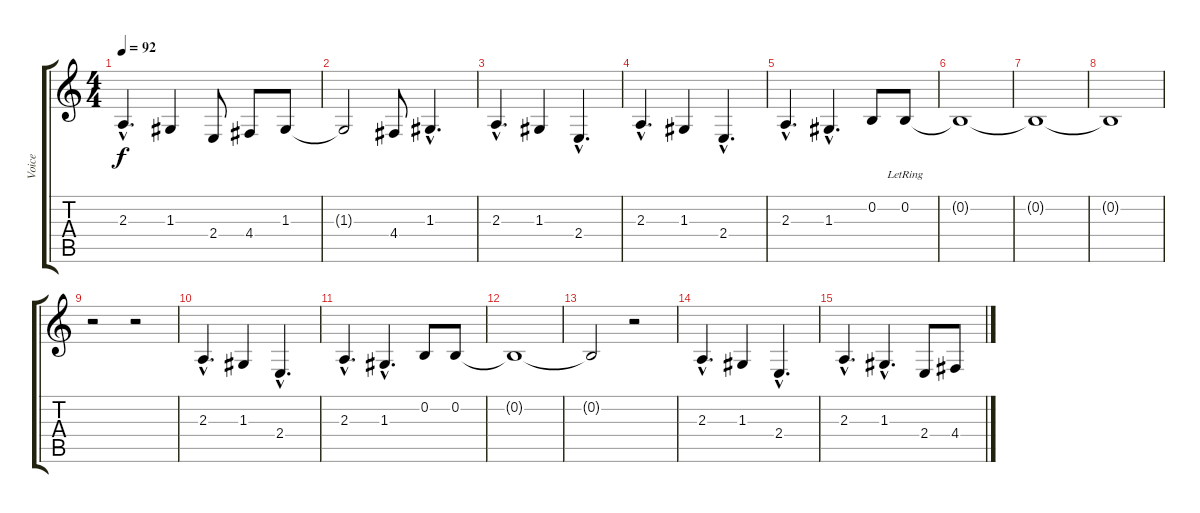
\track ("Voice" "Voice") {instrument altosax}
\staff {score tabs}
\tuning (E4 B3 G3 D3 A2 E2) {hide}
\ts (4 4)
\tempo 92
\clef g2
\ks c
2.3{hac}.4{d dy f} 1.3.4 2.4.8 4.4.8 1.3.8 |
1.3{t}.2 4.4.8 1.3{hac}.4{d} |
2.3{hac}.4{d} 1.3.4 2.4{hac}.4{d} |
2.3{hac}.4{d} 1.3.4 2.4{hac}.4{d} |
2.3{hac}.4{d} 1.3{hac}.4{d} 0.2.8 0.2{lr}.8 |
0.2{t}.1 |
0.2{t}.1 |
0.2{t}.1 |
r.2 r.2 |
2.3{hac}.4{d} 1.3.4 2.4{hac}.4{d} |
2.3{hac}.4{d} 1.3{hac}.4{d} 0.2.8 0.2.8 |
0.2{t}.1 |
0.2{t}.2 r.2 |
2.3{hac}.4{d} 1.3.4 2.4{hac}.4{d} |
2.3{hac}.4{d} 1.3{hac}.4{d} 2.4.8 4.4.8
